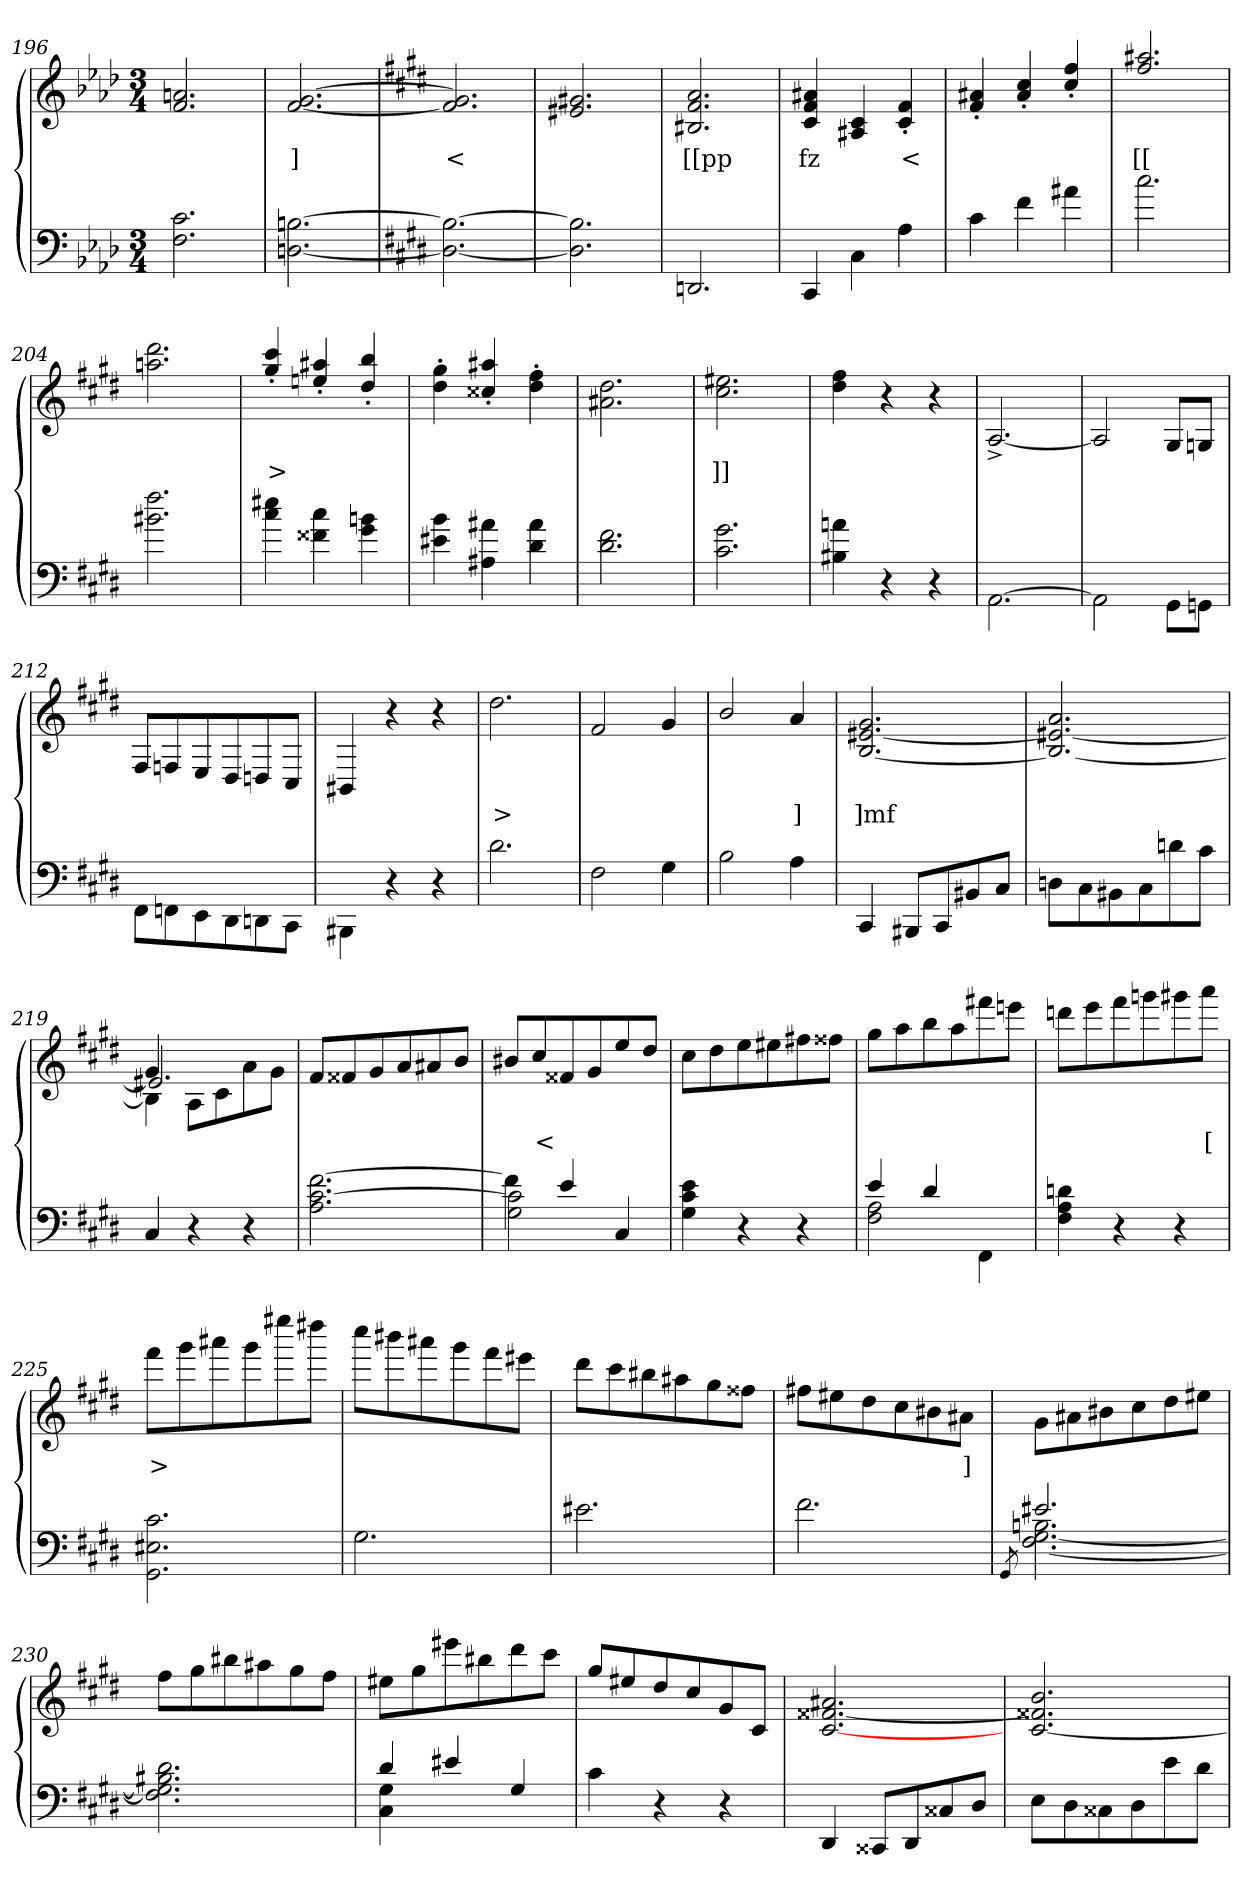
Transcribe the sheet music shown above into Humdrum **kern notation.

**kern	**kern	**text
*part2	*part1	*part1
*staff2	*staff1	*staff1
*clefF4	*clefG2	*
*k[b-e-a-d-]	*k[b-e-a-d-]	*
*M3/4	*M3/4	*
=196	=196	=196
2.c 2.F	2.an 2.f	.
=197	=197	=197
[2.Bn [2.Dn	[2.g [2.f	]
=198	=198	=198
*k[f#c#g#d#]	*k[f#c#g#d#]	*
2.B_ 2.Dn_	2.gn] 2.fn]	<
=199	=199	=199
2.B] 2.Dn]	2.g#X 2.e#X	.
=200	=200	=200
2.DDn	2.a 2.f# 2.B#X	[[pp
=201	=201	=201
4CC#	4a#X 4f# 4c#	fz
4C#\	4c# 4A#/	.
4A	4f#'> 4c#'>	<
=202	=202	=202
4c#\	4a#X/'> 4f#'>	.
4f#\	4cc#/'> 4a#'>	.
4a#X\	4ff#/'> 4cc#'>	.
=203	=203	=203
2.cc#\	2.aa#X/ 2.ff#	[[
=204	=204	=204
2.ff# 2.b#X	2.ddd# 2.aan	.
=205	=205	=205
4ee#X 4cc#\	4ccc#/'> 4gg#'>	>
4f##X\ 4cc#	4aa#X/'> 4een'>	.
4bn 4g#\	4bb/'> 4dd#'>	.
=206	=206	=206
4b 4e#X	4gg#'> 4dd#'>	.
4a#X\ 4A#X	4aa#X/'> 4cc##X'>	.
4a# 4d#	4ff#'> 4dd#'>	.
=207	=207	=207
2.d# 2.f#	2.dd# 2.a#X	.
=208	=208	=208
2.g# 2.c#	2.ee#X 2.cc#	]]
=209	=209	=209
4an 4B#X	4ff# 4dd#	.
4r	4r	.
4r	4r	.
=210	=210	=210
[2.AA\	[2.A^>/	.
=211	=211	=211
2AA\]	2A/]	.
8GG#\L	8G#L	.
8GGn\J	8GnJ	.
=212	=212	=212
8FF#\L	8F#L	.
8FFn\	8Fn	.
8EE\	8E	.
8DD#\	8D#	.
8DDn\	8Dn	.
8CC#\J	8C#J	.
=213	=213	=213
4BBB#X\	4BB#X	.
4r	4r	.
4r	4r	.
=214	=214	=214
2.d#	2.dd#	>
=215	=215	=215
2F#	2f#	.
4G#	4g#	.
=216	=216	=216
2B	2b/	.
4A	4a	]
=217	=217	=217
4CC#	2.g# [2.e#X [2.B	]mf
8BBB#XL	.	.
8CC#	.	.
8BB#	.	.
8C#J	.	.
=218	=218	=218
8DnL	2.a 2.e#X_ 2.B_	.
8C#	.	.
8BB#X	.	.
8C#	.	.
8dn	.	.
8c#J	.	.
=219	=219	=219
*	*^	*
*	*	*^	*
4C#	4g#	4B]	2.e#X]	.
4r	2ryy	8AL	.	.
.	.	8c#	.	.
4r	.	8a	.	.
.	.	8g#J	.	.
*	*v	*v	*v	*
=220	=220	=220
[2.f# [2.c# 2.A	8f#L	.
.	8f##X	.
.	8g#	.
.	8a	.
.	8a#X	.
.	8bJ	.
=221	=221	=221
*^	*	*
4f#\]	2c#] 2G#	8b#X/L	.
.	.	8cc#	<
4e	.	8f##X	.
.	.	8g#	.
4C#	4ryy	8ee	.
.	.	8dd#J	.
*v	*v	*	*
=222	=222	=222
4e 4c# 4G#	8cc#L	.
.	8dd#	.
4r	8ee	.
.	8ee#X	.
4r	8ff#X	.
.	8ff##XJ	.
=223	=223	=223
*^	*	*
4e	2A 2F#	8gg#L	.
.	.	8aa	.
4d#	.	8bb	.
.	.	8aa	.
4FF#\	4ryy	8fff#X	.
.	.	8eeenJ	.
*v	*v	*	*
=224	=224	=224
4dn 4A 4F#	8dddnL	.
.	8eee	.
4r	8fff#	.
.	8gggn	.
4r	8ggg#X	.
.	8aaaJ	[
=225	=225	=225
2.c# 2.E#X 2.GG#	8fff#L	>
.	8ggg#	.
.	8aaa#X	.
.	8ggg#	.
.	8eeee#X	.
.	8dddd#XJ	.
=226	=226	=226
2.G#	8cccc#L	.
.	8bbb#X	.
.	8aaa#X	.
.	8ggg#	.
.	8fff#	.
.	8eee#XJ	.
=227	=227	=227
2.e#X	8ddd#L	.
.	8ccc#	.
.	8bb#X	.
.	8aa#X	.
.	8gg#	.
.	8ff##XJ	.
=228	=228	=228
2.f#	8ff#XL	.
.	8ee#X	.
.	8dd#	.
.	8cc#	.
.	8b#X	.
.	8a#XJ	]
=229	=229	=229
8qGG#/	.	.
*^	*	*
2.e#X	2.Bn [2.G# [2.F#	8g#L	.
.	.	8a#X	.
.	.	8b#X	.
.	.	8cc#	.
.	.	8dd#	.
.	.	8ee#XJ	.
*v	*v	*	*
=230	=230	=230
2.d# 2.B#X 2.G#] 2.F#]	8ff#L	.
.	8gg#	.
.	8bb#X	.
.	8aa#X	.
.	8gg#	.
.	8ff#J	.
=231	=231	=231
*^	*	*
4d#/	4G# 4C#	8ee#XL	.
.	.	8gg#	.
4e#X/	2ryy	8eee#	.
.	.	8bb#X	.
4G#/	.	8ddd#	.
.	.	8ccc#J	.
*v	*v	*	*
=232	=232	=232
4c#	8gg#L	.
.	8ee#X	.
4r	8dd#	.
.	8cc#	.
4r	8g#	.
.	8c#J	.
=233	=233	=233
4DD#	2.a#X [2.f##X [2.c#	.
8CC##XL	.	.
8DD#	.	.
8C##	.	.
8D#J	.	.
=234	=234	=234
8EL	2.b 2.f##X] [2.c#	.
8D#	.	.
8C##X	.	.
8D#	.	.
8e	.	.
8d#J	.	.
=	=	=
*-	*-	*-
